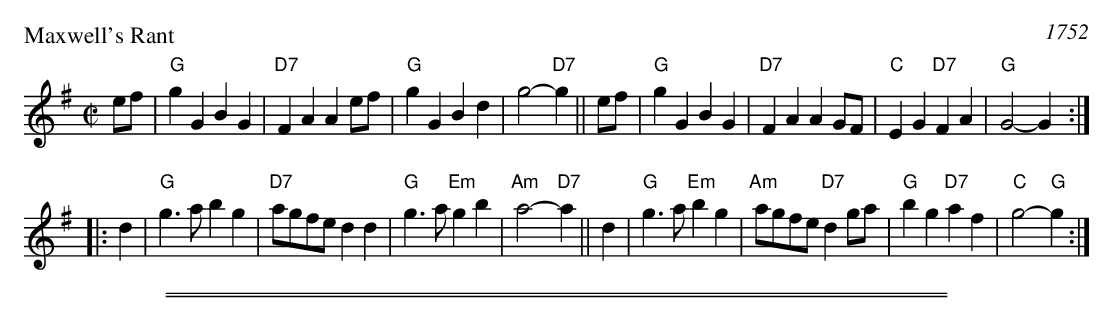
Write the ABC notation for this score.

X:1
P: Maxwell's Rant
O: 1752
M: C|
L: 1/8
K: G
   ef \
| "G"g2G2 B2G2 | "D7"F2A2 A2ef | "G"g2G2 B2d2 | g4- "D7"g2 || ef \
| "G"g2G2 B2G2 | "D7"F2A2 A2GF | "C"E2G2 "D7"F2A2 | "G"G4- G2 :|
|: d2 \
| "G"g3a b2g2 | "D7"agfe d2d2 | "G"g3a "Em"g2b2 | "Am"a4- "D7"a2 || d2 \
| "G"g3a "Em"b2g2 | "Am"agfe "D7"d2ga | "G"b2g2 "D7"a2f2 | "C"g4- "G"g2 :|
